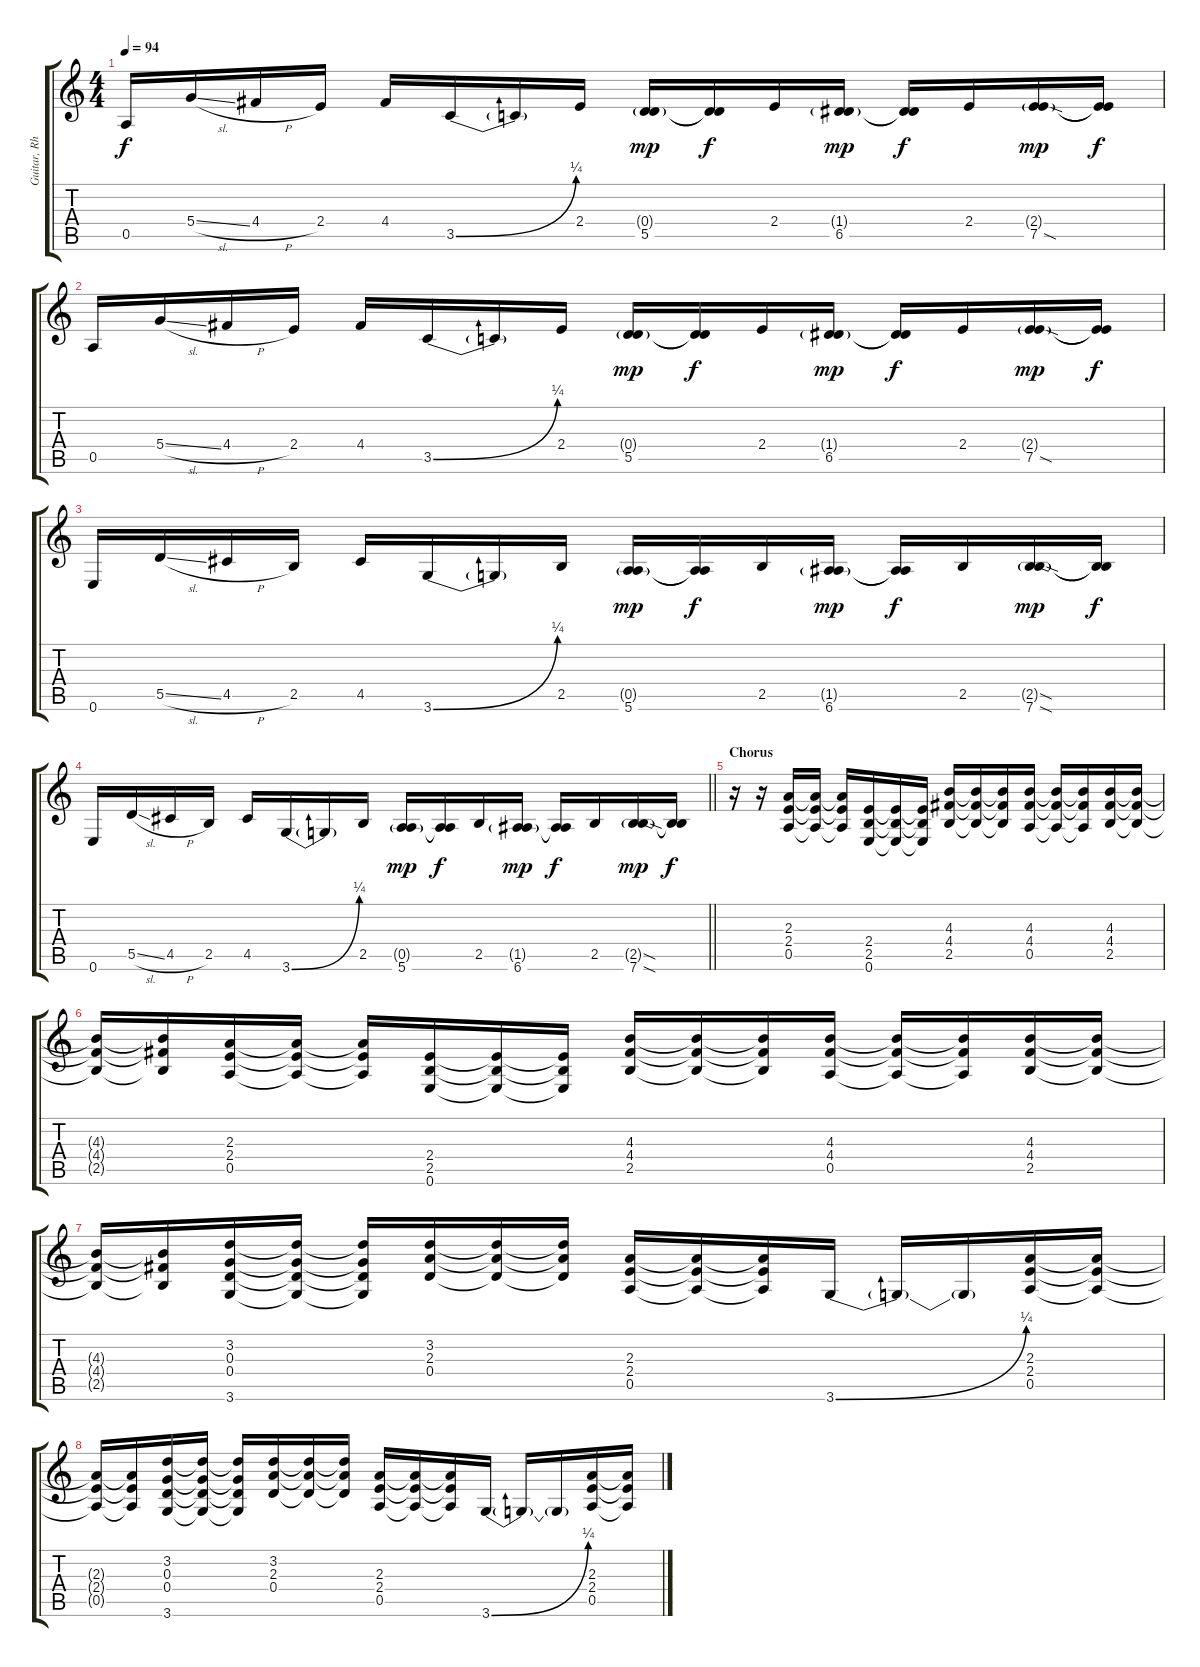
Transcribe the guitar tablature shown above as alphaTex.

\track ("Guitar, Rhythm" "Guitar, Rh") {instrument distortionguitar}
\staff {score tabs}
\tuning (E4 B3 G3 D3 A2 E2) {hide}
\ts (4 4)
\tempo 94
\clef g2
\ks c
0.5.16{dy f} 5.4{sl}.16 4.4{h}.16 2.4.16 4.4.16 3.5{be (bend 0 0 60 1)}.16 3.5{t}.16 2.4.16 (0.4{g} 5.5).16{dy mp} (0.4{t} 5.5{t}).16{dy f} 2.4.16 (1.4{g} 6.5).16{dy mp} (1.4{t} 6.5{t}).16{dy f} 2.4.16 (2.4{g} 7.5{sod}).16{dy mp} (2.4{t} 7.5{t}).16{dy f} |
0.5.16 5.4{sl}.16 4.4{h}.16 2.4.16 4.4.16 3.5{be (bend 0 0 60 1)}.16 3.5{t}.16 2.4.16 (0.4{g} 5.5).16{dy mp} (0.4{t} 5.5{t}).16{dy f} 2.4.16 (1.4{g} 6.5).16{dy mp} (1.4{t} 6.5{t}).16{dy f} 2.4.16 (2.4{g} 7.5{sod}).16{dy mp} (2.4{t} 7.5{t}).16{dy f} |
0.6.16 5.5{sl}.16 4.5{h}.16 2.5.16 4.5.16 3.6{be (bend 0 0 60 1)}.16 3.6{t}.16 2.5.16 (0.5{g} 5.6).16{dy mp} (0.5{t} 5.6{t}).16{dy f} 2.5.16 (1.5{g} 6.6).16{dy mp} (1.5{t} 6.6{t}).16{dy f} 2.5.16 (2.5{sod g} 7.6{sod}).16{dy mp} (2.5{t} 7.6{t}).16{dy f} |
\barLineRight lightlight
0.6.16 5.5{sl}.16 4.5{h}.16 2.5.16 4.5.16 3.6{be (bend 0 0 60 1)}.16 3.6{t}.16 2.5.16 (0.5{g} 5.6).16{dy mp} (0.5{t} 5.6{t}).16{dy f} 2.5.16 (1.5{g} 6.6).16{dy mp} (1.5{t} 6.6{t}).16{dy f} 2.5.16 (2.5{sod g} 7.6{sod}).16{dy mp} (2.5{t} 7.6{t}).16{dy f} |
\section ("" "Chorus")
r.16 r.16 (2.3 2.4 0.5).16 (2.3{t} 2.4{t} 0.5{t}).16 (2.3{t} 2.4{t} 0.5{t}).16 (2.4 2.5 0.6).16 (2.4{t} 2.5{t} 0.6{t}).16 (2.4{t} 2.5{t} 0.6{t}).16 (4.3 4.4 2.5).16 (4.3{t} 4.4{t} 2.5{t}).16 (4.3{t} 4.4{t} 2.5{t}).16 (4.3 4.4 0.5).16 (4.3{t} 4.4{t} 0.5{t}).16 (4.3{t} 4.4{t} 0.5{t}).16 (4.3 4.4 2.5).16 (4.3{t} 4.4{t} 2.5{t}).16 |
(4.3{t} 4.4{t} 2.5{t}).16 (4.3{t} 4.4{t} 2.5{t}).16 (2.3 2.4 0.5).16 (2.3{t} 2.4{t} 0.5{t}).16 (2.3{t} 2.4{t} 0.5{t}).16 (2.4 2.5 0.6).16 (2.4{t} 2.5{t} 0.6{t}).16 (2.4{t} 2.5{t} 0.6{t}).16 (4.3 4.4 2.5).16 (4.3{t} 4.4{t} 2.5{t}).16 (4.3{t} 4.4{t} 2.5{t}).16 (4.3 4.4 0.5).16 (4.3{t} 4.4{t} 0.5{t}).16 (4.3{t} 4.4{t} 0.5{t}).16 (4.3 4.4 2.5).16 (4.3{t} 4.4{t} 2.5{t}).16 |
(4.3{t} 4.4{t} 2.5{t}).16 (4.3{t} 4.4{t} 2.5{t}).16 (3.2 0.3 0.4 3.6).16 (3.2{t} 0.3{t} 0.4{t} 3.6{t}).16 (3.2{t} 0.3{t} 0.4{t} 3.6{t}).16 (3.2 2.3 0.4).16 (3.2{t} 2.3{t} 0.4{t}).16 (3.2{t} 2.3{t} 0.4{t}).16 (2.3 2.4 0.5).16 (2.3{t} 2.4{t} 0.5{t}).16 (2.3{t} 2.4{t} 0.5{t}).16 3.6{be (bend 0 0 60 1)}.16 3.6{t}.16 3.6{t}.16 (2.3 2.4 0.5).16 (2.3{t} 2.4{t} 0.5{t}).16 |
(2.3{t} 2.4{t} 0.5{t}).16 (2.3{t} 2.4{t} 0.5{t}).16 (3.2 0.3 0.4 3.6).16 (3.2{t} 0.3{t} 0.4{t} 3.6{t}).16 (3.2{t} 0.3{t} 0.4{t} 3.6{t}).16 (3.2 2.3 0.4).16 (3.2{t} 2.3{t} 0.4{t}).16 (3.2{t} 2.3{t} 0.4{t}).16 (2.3 2.4 0.5).16 (2.3{t} 2.4{t} 0.5{t}).16 (2.3{t} 2.4{t} 0.5{t}).16 3.6{be (bend 0 0 60 1)}.16 3.6{t}.16 3.6{t}.16 (2.3 2.4 0.5).16 (2.3{t} 2.4{t} 0.5{t}).16
